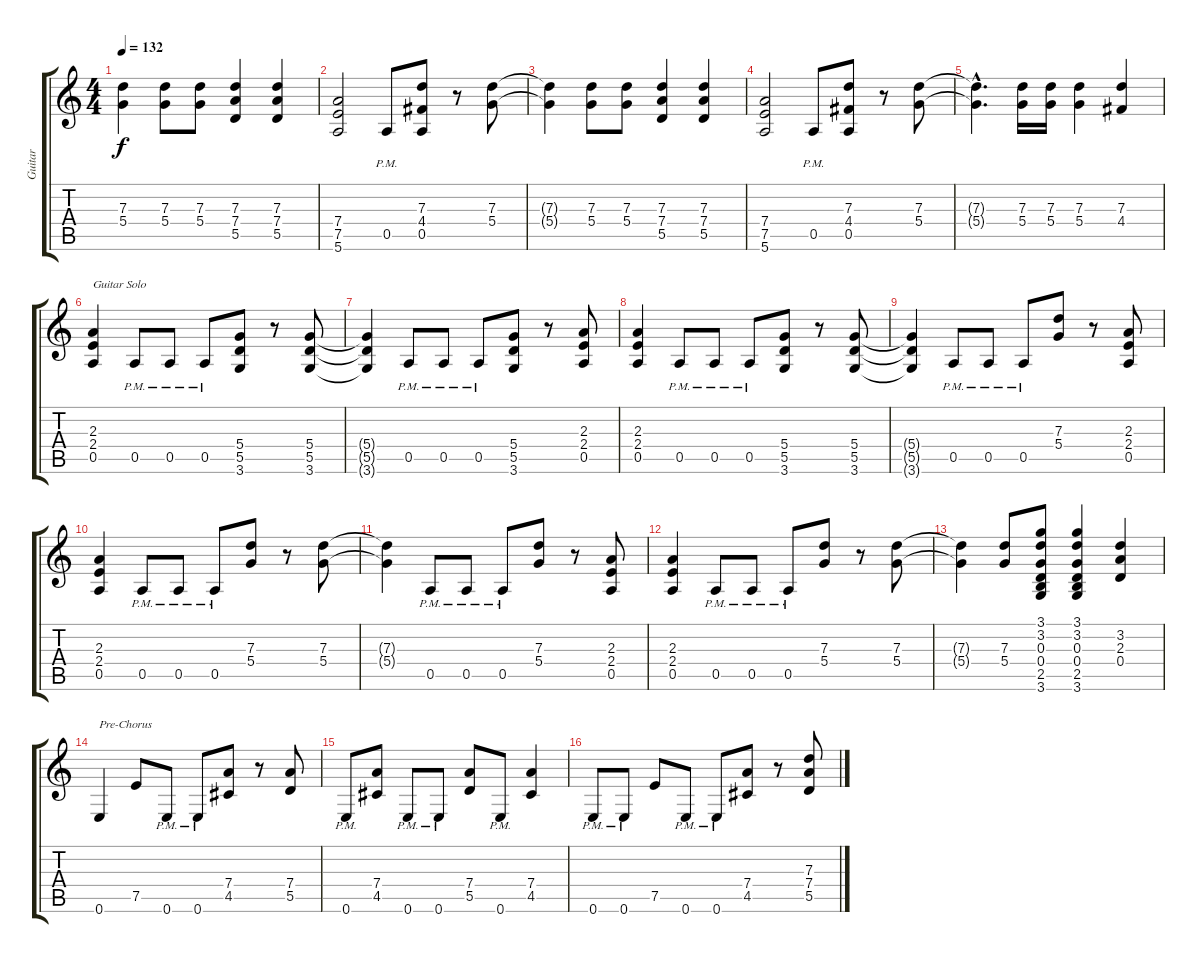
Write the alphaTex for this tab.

\track ("Guitar" "Guitar") {instrument overdrivenguitar}
\staff {score tabs}
\tuning (E4 B3 G3 D3 A2 E2) {hide}
\ts (4 4)
\tempo 132
\clef g2
\ks c
(7.3{t} 5.4{t}).4{dy f} (7.3 5.4).8 (7.3 5.4).8 (7.3 7.4 5.5).4 (7.3 7.4 5.5).4 |
(7.4 7.5 5.6).2 0.5{pm}.8 (7.3 4.4 0.5).8 r.8 (7.3 5.4).8 |
(7.3{t} 5.4{t}).4 (7.3 5.4).8 (7.3 5.4).8 (7.3 7.4 5.5).4 (7.3 7.4 5.5).4 |
(7.4 7.5 5.6).2 0.5{pm}.8 (7.3 4.4 0.5).8 r.8 (7.3 5.4).8 |
(7.3{hac t} 5.4{hac t}).4{d} (7.3 5.4).16 (7.3 5.4).16 (7.3 5.4).4 (7.3 4.4).4 |
(2.3 2.4 0.5).4{txt "Guitar Solo"} 0.5{pm}.8 0.5{pm}.8 0.5{pm}.8 (5.4 5.5 3.6).8 r.8 (5.4 5.5 3.6).8 |
(5.4{t} 5.5{t} 3.6{t}).4 0.5{pm}.8 0.5{pm}.8 0.5{pm}.8 (5.4 5.5 3.6).8 r.8 (2.3 2.4 0.5).8 |
(2.3 2.4 0.5).4 0.5{pm}.8 0.5{pm}.8 0.5{pm}.8 (5.4 5.5 3.6).8 r.8 (5.4 5.5 3.6).8 |
(5.4{t} 5.5{t} 3.6{t}).4 0.5{pm}.8 0.5{pm}.8 0.5{pm}.8 (7.3 5.4).8 r.8 (2.3 2.4 0.5).8 |
(2.3 2.4 0.5).4 0.5{pm}.8 0.5{pm}.8 0.5{pm}.8 (7.3 5.4).8 r.8 (7.3 5.4).8 |
(7.3{t} 5.4{t}).4 0.5{pm}.8 0.5{pm}.8 0.5{pm}.8 (7.3 5.4).8 r.8 (2.3 2.4 0.5).8 |
(2.3 2.4 0.5).4 0.5{pm}.8 0.5{pm}.8 0.5{pm}.8 (7.3 5.4).8 r.8 (7.3 5.4).8 |
(7.3{t} 5.4{t}).4 (7.3 5.4).8 (3.1 3.2 0.3 0.4 2.5 3.6).8 (3.1 3.2 0.3 0.4 2.5 3.6).4 (3.2 2.3 0.4).4 |
0.6.4{txt "Pre-Chorus"} 7.5.8 0.6{pm}.8 0.6{pm}.8 (7.4 4.5).8 r.8 (7.4 5.5).8 |
0.6{pm}.8 (7.4 4.5).8 0.6{pm}.8 0.6{pm}.8 (7.4 5.5).8 0.6{pm}.8 (7.4 4.5).4 |
0.6{pm}.8 0.6{pm}.8 7.5.8 0.6{pm}.8 0.6{pm}.8 (7.4 4.5).8 r.8 (7.3 7.4 5.5).8
